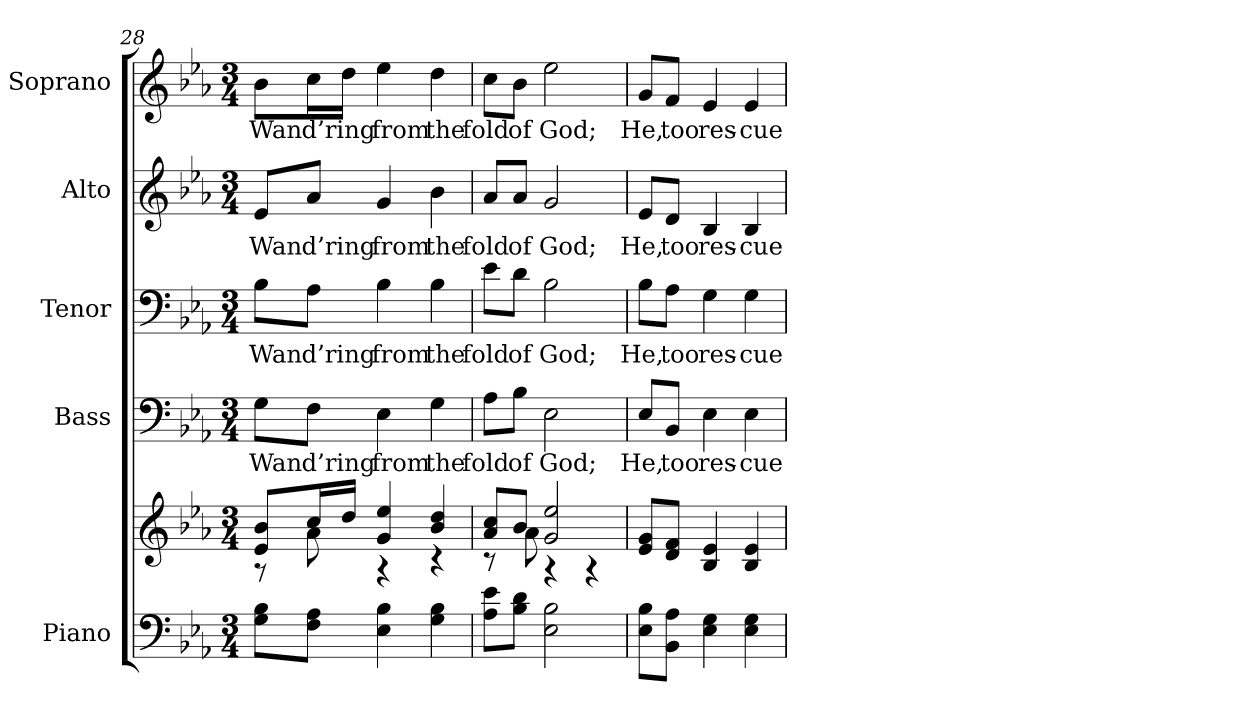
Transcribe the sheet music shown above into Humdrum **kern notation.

**kern	**kern	**kern	**text	**kern	**text	**kern	**text	**kern	**text
*part5	*part5	*part4	*part4	*part3	*part3	*part2	*part2	*part1	*part1
*staff6	*staff5	*staff4	*staff4	*staff3	*staff3	*staff2	*staff2	*staff1	*staff1
*I"Piano	*	*I"Bass	*	*I"Tenor	*	*I"Alto	*	*I"Soprano	*
*I'Pno.	*	*I'B.	*	*I'T.	*	*I'A.	*	*I'S.	*
*clefF4	*clefG2	*clefF4	*	*clefF4	*	*clefG2	*	*clefG2	*
*k[b-e-a-]	*k[b-e-a-]	*k[b-e-a-]	*	*k[b-e-a-]	*	*k[b-e-a-]	*	*k[b-e-a-]	*
*E-:	*E-:	*E-:	*	*E-:	*	*E-:	*	*E-:	*
*M3/4	*M3/4	*M3/4	*	*M3/4	*	*M3/4	*	*M3/4	*
=28	=28	=28	=28	=28	=28	=28	=28	=28	=28
*	*^	*	*	*	*	*	*	*	*
!	!	!	!	!LO:LY:b:color=#000000	!	!	!	!	!	!
!	!	!	!	!	!	!LO:LY:b:color=#000000	!	!	!	!
!	!	!	!	!	!	!	!	!LO:LY:b:color=#000000	!	!
!	!	!	!	!	!	!	!	!	!	!LO:LY:b:color=#000000
8Gi\ 8B-iL	8e-i/ 8b-iL	8r	8Gi\L	Wan	8B-i\L	Wan	8e-i/L	Wan	8b-i\L	Wan
!	!	!	!	!LO:LY:b:color=#000000	!	!	!	!	!	!
!	!	!	!	!	!	!LO:LY:b:color=#000000	!	!	!	!
!	!	!	!	!	!	!	!	!LO:LY:b:color=#000000	!	!
!	!	!	!	!	!	!	!	!	!	!LO:LY:b:color=#000000
8Fi\ 8A-iJ	16cci/L	8a-i\	8Fi\J	d’ring	8A-i\J	d’ring	8a-i/J	d’ring	16cci\L	d’ring
.	16ddi/JJ	.	.	.	.	.	.	.	16ddi\JJ	.
!	!	!	!	!LO:LY:b:color=#000000	!	!	!	!	!	!
!	!	!	!	!	!	!LO:LY:b:color=#000000	!	!	!	!
!	!	!	!	!	!	!	!	!LO:LY:b:color=#000000	!	!
!	!	!	!	!	!	!	!	!	!	!LO:LY:b:color=#000000
4E-i\ 4B-i	4gi/ 4ee-i	4r	4E-i\	from	4B-i\	from	4gi/	from	4ee-i\	from
!	!	!	!	!LO:LY:b:color=#000000	!	!	!	!	!	!
!	!	!	!	!	!	!LO:LY:b:color=#000000	!	!	!	!
!	!	!	!	!	!	!	!	!LO:LY:b:color=#000000	!	!
!	!	!	!	!	!	!	!	!	!	!LO:LY:b:color=#000000
4Gi\ 4B-i	4b-i/ 4ddi	4r	4Gi\	the	4B-i\	the	4b-i\	the	4ddi\	the
!!LO:PB:g=z
=29	=29	=29	=29	=29	=29	=29	=29	=29	=29	=29
!	!	!	!	!LO:LY:b:color=#000000	!	!	!	!	!	!
!	!	!	!	!	!	!LO:LY:b:color=#000000	!	!	!	!
!	!	!	!	!	!	!	!	!LO:LY:b:color=#000000	!	!
!	!	!	!	!	!	!	!	!	!	!LO:LY:b:color=#000000
8A-i\ 8e-iL	8a-i/ 8cciL	8r	8A-i\L	fold	8e-i\L	fold	8a-i/L	fold	8cci\L	fold
!	!	!	!	!LO:LY:b:color=#000000	!	!	!	!	!	!
!	!	!	!	!	!	!LO:LY:b:color=#000000	!	!	!	!
!	!	!	!	!	!	!	!	!LO:LY:b:color=#000000	!	!
!	!	!	!	!	!	!	!	!	!	!LO:LY:b:color=#000000
8B-i\ 8diJ	8b-i/J	8a-i\	8B-i\J	of	8di\J	of	8a-i/J	of	8b-i\J	of
!	!	!	!	!LO:LY:b:color=#000000	!	!	!	!	!	!
!	!	!	!	!	!	!LO:LY:b:color=#000000	!	!	!	!
!	!	!	!	!	!	!	!	!LO:LY:b:color=#000000	!	!
!	!	!	!	!	!	!	!	!	!	!LO:LY:b:color=#000000
2E-i\ 2B-i	2gi/ 2ee-i	4r	2E-i\	God;	2B-i\	God;	2gi/	God;	2ee-i\	God;
.	.	4r	.	.	.	.	.	.	.	.
*	*v	*v	*	*	*	*	*	*	*	*
=30	=30	=30	=30	=30	=30	=30	=30	=30	=30
*	*^	*	*	*	*	*	*	*	*
!	!	!	!	!LO:LY:b:color=#000000	!	!	!	!	!	!
*	*v	*v	*	*	*	*	*	*	*	*
*	*^	*	*	*	*	*	*	*	*
!	!	!	!	!	!	!LO:LY:b:color=#000000	!	!	!	!
*	*v	*v	*	*	*	*	*	*	*	*
*	*^	*	*	*	*	*	*	*	*
!	!	!	!	!	!	!	!	!LO:LY:b:color=#000000	!	!
*	*v	*v	*	*	*	*	*	*	*	*
*	*^	*	*	*	*	*	*	*	*
!	!	!	!	!	!	!	!	!	!	!LO:LY:b:color=#000000
*	*v	*v	*	*	*	*	*	*	*	*
8E-i\ 8B-iL	8e-i/ 8giL	8E-i/L	He,	8B-i\L	He,	8e-i/L	He,	8gi/L	He,
!	!	!	!LO:LY:b:color=#000000	!	!	!	!	!	!
!	!	!	!	!	!LO:LY:b:color=#000000	!	!	!	!
!	!	!	!	!	!	!	!LO:LY:b:color=#000000	!	!
!	!	!	!	!	!	!	!	!	!LO:LY:b:color=#000000
8BB-i\ 8A-iJ	8di/ 8fiJ	8BB-i/J	too	8A-i\J	too	8di/J	too	8fi/J	too
!	!	!	!LO:LY:b:color=#000000	!	!	!	!	!	!
!	!	!	!	!	!LO:LY:b:color=#000000	!	!	!	!
!	!	!	!	!	!	!	!LO:LY:b:color=#000000	!	!
!	!	!	!	!	!	!	!	!	!LO:LY:b:color=#000000
4E-i\ 4Gi	4B-i/ 4e-i	4E-i\	res-	4Gi\	res-	4B-i/	res-	4e-i/	res-
!	!	!	!LO:LY:b:color=#000000	!	!	!	!	!	!
!	!	!	!	!	!LO:LY:b:color=#000000	!	!	!	!
!	!	!	!	!	!	!	!LO:LY:b:color=#000000	!	!
!	!	!	!	!	!	!	!	!	!LO:LY:b:color=#000000
4E-i\ 4Gi	4B-i/ 4e-i	4E-i\	-cue	4Gi\	-cue	4B-i/	-cue	4e-i/	-cue
=	=	=	=	=	=	=	=	=	=
*-	*-	*-	*-	*-	*-	*-	*-	*-	*-
